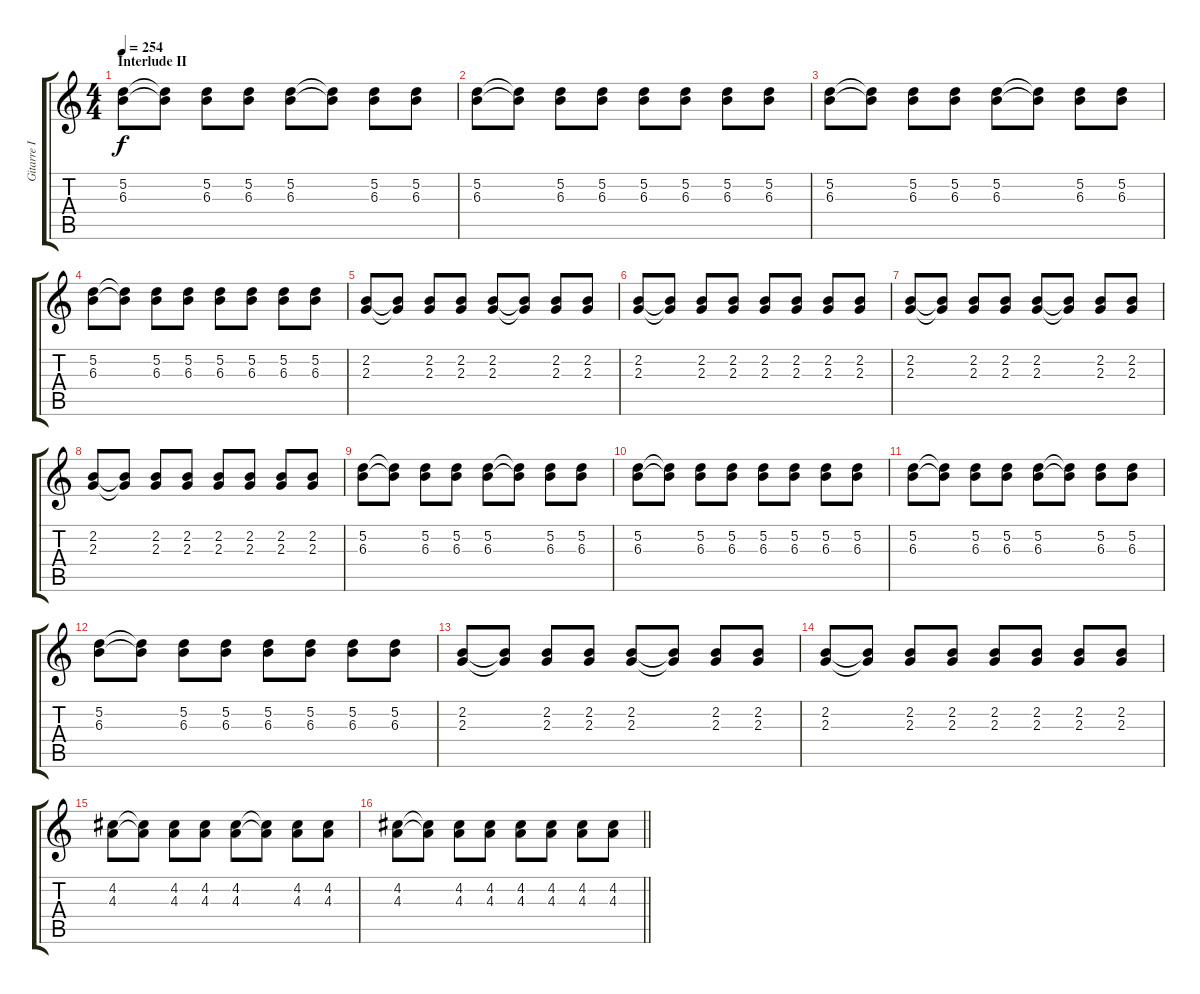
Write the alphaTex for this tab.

\track ("Gitarre I" "Gitarre I") {instrument electricguitarclean}
\staff {score tabs}
\tuning (D4 A3 F3 C3 G2 D2) {hide}
\ts (4 4)
\section ("" "Interlude II")
\tempo 254
\clef g2
\ks c
(5.2 6.3).8{dy f} (5.2{t} 6.3{t}).8 (5.2 6.3).8 (5.2 6.3).8 (5.2 6.3).8 (5.2{t} 6.3{t}).8 (5.2 6.3).8 (5.2 6.3).8 |
(5.2 6.3).8 (5.2{t} 6.3{t}).8 (5.2 6.3).8 (5.2 6.3).8 (5.2 6.3).8 (5.2 6.3).8 (5.2 6.3).8 (5.2 6.3).8 |
(5.2 6.3).8 (5.2{t} 6.3{t}).8 (5.2 6.3).8 (5.2 6.3).8 (5.2 6.3).8 (5.2{t} 6.3{t}).8 (5.2 6.3).8 (5.2 6.3).8 |
(5.2 6.3).8 (5.2{t} 6.3{t}).8 (5.2 6.3).8 (5.2 6.3).8 (5.2 6.3).8 (5.2 6.3).8 (5.2 6.3).8 (5.2 6.3).8 |
(2.2 2.3).8 (2.2{t} 2.3{t}).8 (2.2 2.3).8 (2.2 2.3).8 (2.2 2.3).8 (2.2{t} 2.3{t}).8 (2.2 2.3).8 (2.2 2.3).8 |
(2.2 2.3).8 (2.2{t} 2.3{t}).8 (2.2 2.3).8 (2.2 2.3).8 (2.2 2.3).8 (2.2 2.3).8 (2.2 2.3).8 (2.2 2.3).8 |
(2.2 2.3).8 (2.2{t} 2.3{t}).8 (2.2 2.3).8 (2.2 2.3).8 (2.2 2.3).8 (2.2{t} 2.3{t}).8 (2.2 2.3).8 (2.2 2.3).8 |
(2.2 2.3).8 (2.2{t} 2.3{t}).8 (2.2 2.3).8 (2.2 2.3).8 (2.2 2.3).8 (2.2 2.3).8 (2.2 2.3).8 (2.2 2.3).8 |
(5.2 6.3).8 (5.2{t} 6.3{t}).8 (5.2 6.3).8 (5.2 6.3).8 (5.2 6.3).8 (5.2{t} 6.3{t}).8 (5.2 6.3).8 (5.2 6.3).8 |
(5.2 6.3).8 (5.2{t} 6.3{t}).8 (5.2 6.3).8 (5.2 6.3).8 (5.2 6.3).8 (5.2 6.3).8 (5.2 6.3).8 (5.2 6.3).8 |
(5.2 6.3).8 (5.2{t} 6.3{t}).8 (5.2 6.3).8 (5.2 6.3).8 (5.2 6.3).8 (5.2{t} 6.3{t}).8 (5.2 6.3).8 (5.2 6.3).8 |
(5.2 6.3).8 (5.2{t} 6.3{t}).8 (5.2 6.3).8 (5.2 6.3).8 (5.2 6.3).8 (5.2 6.3).8 (5.2 6.3).8 (5.2 6.3).8 |
(2.2 2.3).8 (2.2{t} 2.3{t}).8 (2.2 2.3).8 (2.2 2.3).8 (2.2 2.3).8 (2.2{t} 2.3{t}).8 (2.2 2.3).8 (2.2 2.3).8 |
(2.2 2.3).8 (2.2{t} 2.3{t}).8 (2.2 2.3).8 (2.2 2.3).8 (2.2 2.3).8 (2.2 2.3).8 (2.2 2.3).8 (2.2 2.3).8 |
(4.2 4.3).8 (4.2{t} 4.3{t}).8 (4.2 4.3).8 (4.2 4.3).8 (4.2 4.3).8 (4.2{t} 4.3{t}).8 (4.2 4.3).8 (4.2 4.3).8 |
\barLineRight lightlight
(4.2 4.3).8 (4.2{t} 4.3{t}).8 (4.2 4.3).8 (4.2 4.3).8 (4.2 4.3).8 (4.2 4.3).8 (4.2 4.3).8 (4.2 4.3).8
